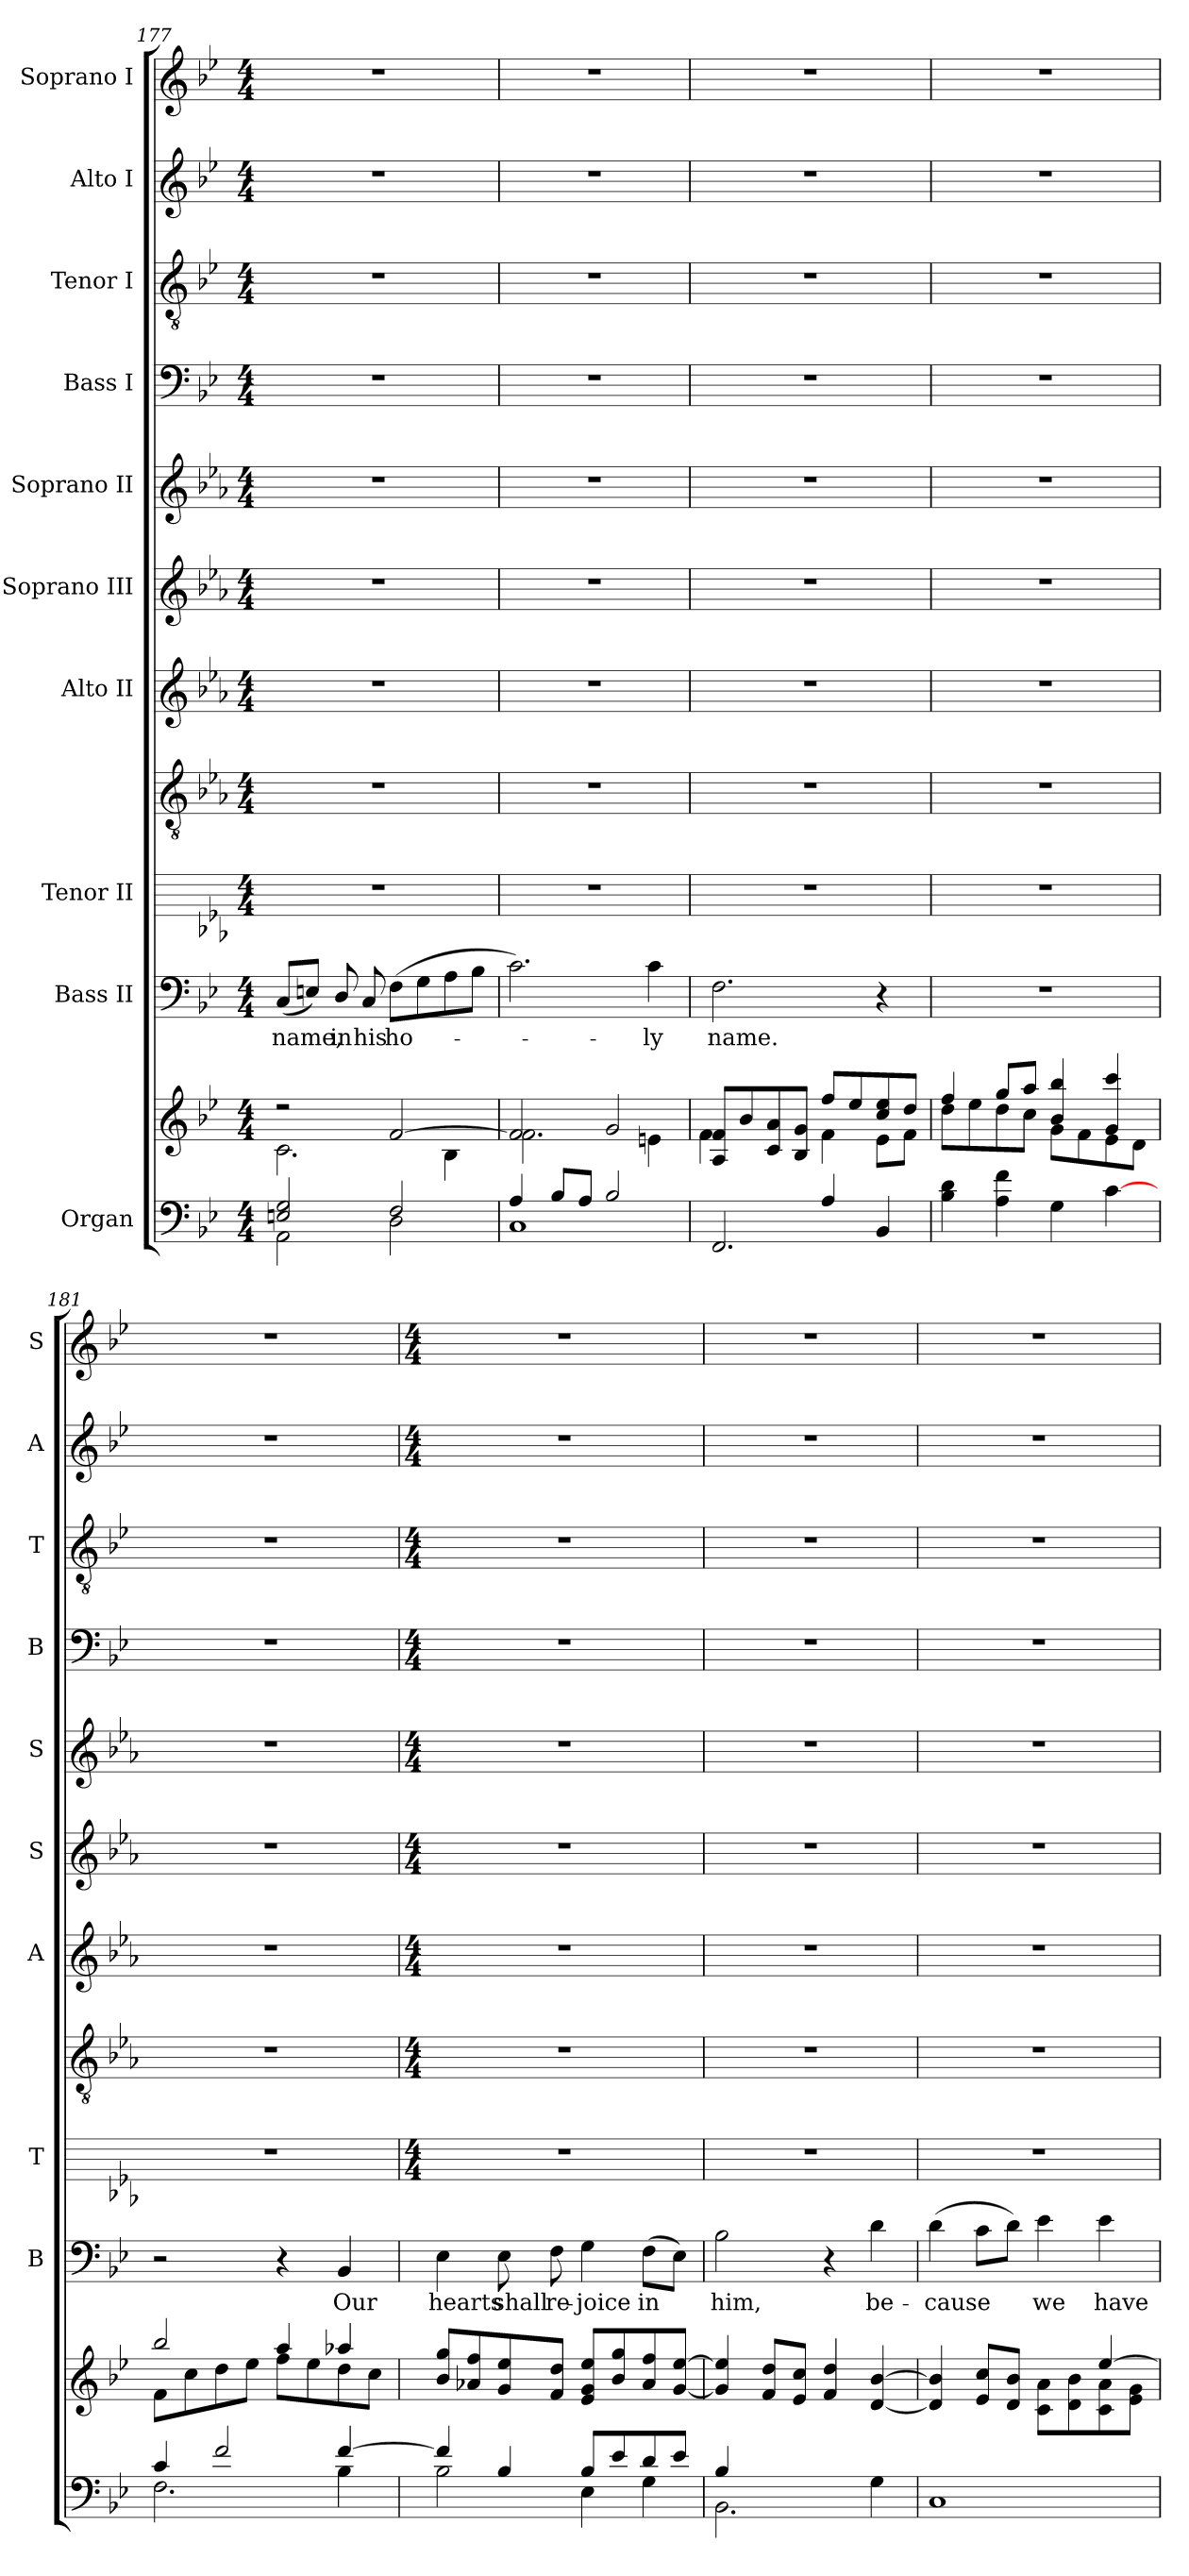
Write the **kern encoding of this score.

**kern	**kern	**kern	**text	**kern	**kern	**kern	**kern	**kern	**kern	**kern	**kern	**kern
*part10	*part10	*part9	*part9	*part8	*part8	*part7	*part6	*part5	*part4	*part3	*part2	*part1
*staff12	*staff11	*staff10	*staff10	*staff9	*staff8	*staff7	*staff6	*staff5	*staff4	*staff3	*staff2	*staff1
*I"Organ	*	*I"Bass II	*	*I"Tenor II	*	*I"Alto II	*I"Soprano III	*I"Soprano II	*I"Bass I	*I"Tenor I	*I"Alto I	*I"Soprano I
*	*	*I'B	*	*I'T	*	*I'A	*I'S	*I'S	*I'B	*I'T	*I'A	*I'S
*clefF4	*clefG2	*clefF4	*	*	*clefGv2	*clefG2	*clefG2	*clefG2	*clefF4	*clefGv2	*clefG2	*clefG2
*k[b-e-]	*k[b-e-]	*k[b-e-]	*	*k[b-e-a-]	*k[b-e-a-]	*k[b-e-a-]	*k[b-e-a-]	*k[b-e-a-]	*k[b-e-]	*k[b-e-]	*k[b-e-]	*k[b-e-]
*B-:	*B-:	*B-:	*	*E-:	*E-:	*E-:	*E-:	*E-:	*B-:	*B-:	*B-:	*B-:
*M4/4	*M4/4	*M4/4	*	*M4/4	*M4/4	*M4/4	*M4/4	*M4/4	*M4/4	*M4/4	*M4/4	*M4/4
=177	=177	=177	=177	=177	=177	=177	=177	=177	=177	=177	=177	=177
*^	*^	*	*	*	*	*	*	*	*	*	*	*
!	!	!	!	!	!LO:LY:b	!	!	!	!	!	!	!	!	!
2En/ 2G/	2AA\	2r	2.c\	(<8C/L	name,	1r	1r	1r	1r	1r	1r	1r	1r	1r
.	.	.	.	8En/J)	.	.	.	.	.	.	.	.	.	.
!	!	!	!	!	!LO:LY:b	!	!	!	!	!	!	!	!	!
.	.	.	.	8D/	in	.	.	.	.	.	.	.	.	.
!	!	!	!	!	!LO:LY:b	!	!	!	!	!	!	!	!	!
.	.	.	.	8C	his	.	.	.	.	.	.	.	.	.
!	!	!	!	!	!LO:LY:b	!	!	!	!	!	!	!	!	!
2F/	2D\	[2f/	.	(>8FL	ho-	.	.	.	.	.	.	.	.	.
.	.	.	.	8G	.	.	.	.	.	.	.	.	.	.
.	.	.	4B-\	8A	.	.	.	.	.	.	.	.	.	.
.	.	.	.	8B-J	.	.	.	.	.	.	.	.	.	.
=178	=178	=178	=178	=178	=178	=178	=178	=178	=178	=178	=178	=178	=178	=178
4A/	1C\	2f/]	2.f\	2.c)	.	1r	1r	1r	1r	1r	1r	1r	1r	1r
8B-/L	.	.	.	.	.	.	.	.	.	.	.	.	.	.
8A/J	.	.	.	.	.	.	.	.	.	.	.	.	.	.
2B-/	.	2g/	.	.	.	.	.	.	.	.	.	.	.	.
!	!	!	!	!	!LO:LY:b	!	!	!	!	!	!	!	!	!
.	.	.	4en\	4c	ly	.	.	.	.	.	.	.	.	.
=179	=179	=179	=179	=179	=179	=179	=179	=179	=179	=179	=179	=179	=179	=179
!	!	!	!	!	!LO:LY:b	!	!	!	!	!	!	!	!	!
2ryy	2.FF/	8A/ 8f/L	4f\	2.F	name.	1r	1r	1r	1r	1r	1r	1r	1r	1r
.	.	8b-/	.	.	.	.	.	.	.	.	.	.	.	.
.	.	8c/ 8a/	4ryy	.	.	.	.	.	.	.	.	.	.	.
.	.	8B-/ 8g/J	.	.	.	.	.	.	.	.	.	.	.	.
4A/	.	8ff/L	4f\	.	.	.	.	.	.	.	.	.	.	.
.	.	8ee-/	.	.	.	.	.	.	.	.	.	.	.	.
4ryy	4BB-/	8cc/ 8ee-/	8e-\L	4r	.	.	.	.	.	.	.	.	.	.
.	.	8dd/J	8f\J	.	.	.	.	.	.	.	.	.	.	.
=180	=180	=180	=180	=180	=180	=180	=180	=180	=180	=180	=180	=180	=180	=180
2ryy	4B-\ 4d\	4ff/	8dd\L	1r	.	1r	1r	1r	1r	1r	1r	1r	1r	1r
.	.	.	8ee-\	.	.	.	.	.	.	.	.	.	.	.
.	4A\ 4f\	8gg/L	8dd\	.	.	.	.	.	.	.	.	.	.	.
.	.	8aa/J	8cc\J	.	.	.	.	.	.	.	.	.	.	.
4G\	2ryy	4b-/ 4bb-/	8g\L	.	.	.	.	.	.	.	.	.	.	.
.	.	.	8f\	.	.	.	.	.	.	.	.	.	.	.
[4c\	.	4g/ 4ccc/	8e-\	.	.	.	.	.	.	.	.	.	.	.
.	.	.	8d\J	.	.	.	.	.	.	.	.	.	.	.
=181	=181	=181	=181	=181	=181	=181	=181	=181	=181	=181	=181	=181	=181	=181
4c/	2.F\	2bb-/	8f\L	2r	.	1r	1r	1r	1r	1r	1r	1r	1r	1r
.	.	.	8cc\	.	.	.	.	.	.	.	.	.	.	.
2f/	.	.	8dd\	.	.	.	.	.	.	.	.	.	.	.
.	.	.	8ee-\J	.	.	.	.	.	.	.	.	.	.	.
.	.	4aa/	8ff\L	4r	.	.	.	.	.	.	.	.	.	.
.	.	.	8ee-\	.	.	.	.	.	.	.	.	.	.	.
!	!	!	!	!	!LO:LY:b	!	!	!	!	!	!	!	!	!
[4f/	4B-\	4aa-X/	8dd\	4BB-	Our	.	.	.	.	.	.	.	.	.
.	.	.	8cc\J	.	.	.	.	.	.	.	.	.	.	.
!!LO:LB:g=z
=182	=182	=182	=182	=182	=182	=182	=182	=182	=182	=182	=182	=182	=182	=182
*	*	*	*	*	*	*M4/4	*M4/4	*M4/4	*M4/4	*M4/4	*M4/4	*M4/4	*M4/4	*M4/4
!	!	!	!	!	!LO:LY:b	!	!	!	!	!	!	!	!	!
4f/]	2B-\	8b-/ 8gg/L	2ryy	4E-	hearts	1r	1r	1r	1r	1r	1r	1r	1r	1r
.	.	8a-X/ 8ff/	.	.	.	.	.	.	.	.	.	.	.	.
!	!	!	!	!	!LO:LY:b	!	!	!	!	!	!	!	!	!
4B-/	.	8g/ 8ee-/	.	8E-	shall	.	.	.	.	.	.	.	.	.
!	!	!	!	!	!LO:LY:b	!	!	!	!	!	!	!	!	!
.	.	8f/ 8dd/J	.	8F	re-	.	.	.	.	.	.	.	.	.
!	!	!	!	!	!LO:LY:b	!	!	!	!	!	!	!	!	!
8B-/L	4E-\	8e-/ 8g/ 8ee-/L	2ryy	4G	-joice	.	.	.	.	.	.	.	.	.
8e-/	.	8b-/ 8gg/	.	.	.	.	.	.	.	.	.	.	.	.
!	!	!	!	!	!LO:LY:b	!	!	!	!	!	!	!	!	!
8d/	4G\	8a-/ 8ff/	.	(>8FL	in	.	.	.	.	.	.	.	.	.
8e-/J	.	[8g/ [8ee-/J	.	8E-J)	.	.	.	.	.	.	.	.	.	.
=183	=183	=183	=183	=183	=183	=183	=183	=183	=183	=183	=183	=183	=183	=183
!	!	!	!	!	!LO:LY:b	!	!	!	!	!	!	!	!	!
4B-/	2.BB-\	4g/] 4ee-/]	2ryy	2B-	him,	1r	1r	1r	1r	1r	1r	1r	1r	1r
4ryy	.	8f/ 8dd/L	.	.	.	.	.	.	.	.	.	.	.	.
.	.	8e-/ 8cc/J	.	.	.	.	.	.	.	.	.	.	.	.
4ryy	.	4f/ 4dd/	2ryy	4r	.	.	.	.	.	.	.	.	.	.
!	!	!	!	!	!LO:LY:b	!	!	!	!	!	!	!	!	!
4G\	4ryy	[4d/ [4b-/	.	4d	be-	.	.	.	.	.	.	.	.	.
=184	=184	=184	=184	=184	=184	=184	=184	=184	=184	=184	=184	=184	=184	=184
!	!	!	!	!	!LO:LY:b	!	!	!	!	!	!	!	!	!
1C/	2ryy	4d/] 4b-/]	2ryy	(>4d	-cause	1r	1r	1r	1r	1r	1r	1r	1r	1r
.	.	8e-/ 8cc/L	.	8cL	.	.	.	.	.	.	.	.	.	.
.	.	8d/ 8b-/J	.	8dJ)	.	.	.	.	.	.	.	.	.	.
!	!	!	!	!	!LO:LY:b	!	!	!	!	!	!	!	!	!
.	2ryy	4ryy	8c\ 8a\L	4e-	we	.	.	.	.	.	.	.	.	.
.	.	.	8d\ 8b-\	.	.	.	.	.	.	.	.	.	.	.
!	!	!	!	!	!LO:LY:b	!	!	!	!	!	!	!	!	!
.	.	[4ee-/	8c\ 8a\	4e-	have	.	.	.	.	.	.	.	.	.
.	.	.	8e-\ 8g\J	.	.	.	.	.	.	.	.	.	.	.
*v	*v	*	*	*	*	*	*	*	*	*	*	*	*	*
*	*v	*v	*	*	*	*	*	*	*	*	*	*	*
=	=	=	=	=	=	=	=	=	=	=	=	=
*-	*-	*-	*-	*-	*-	*-	*-	*-	*-	*-	*-	*-
